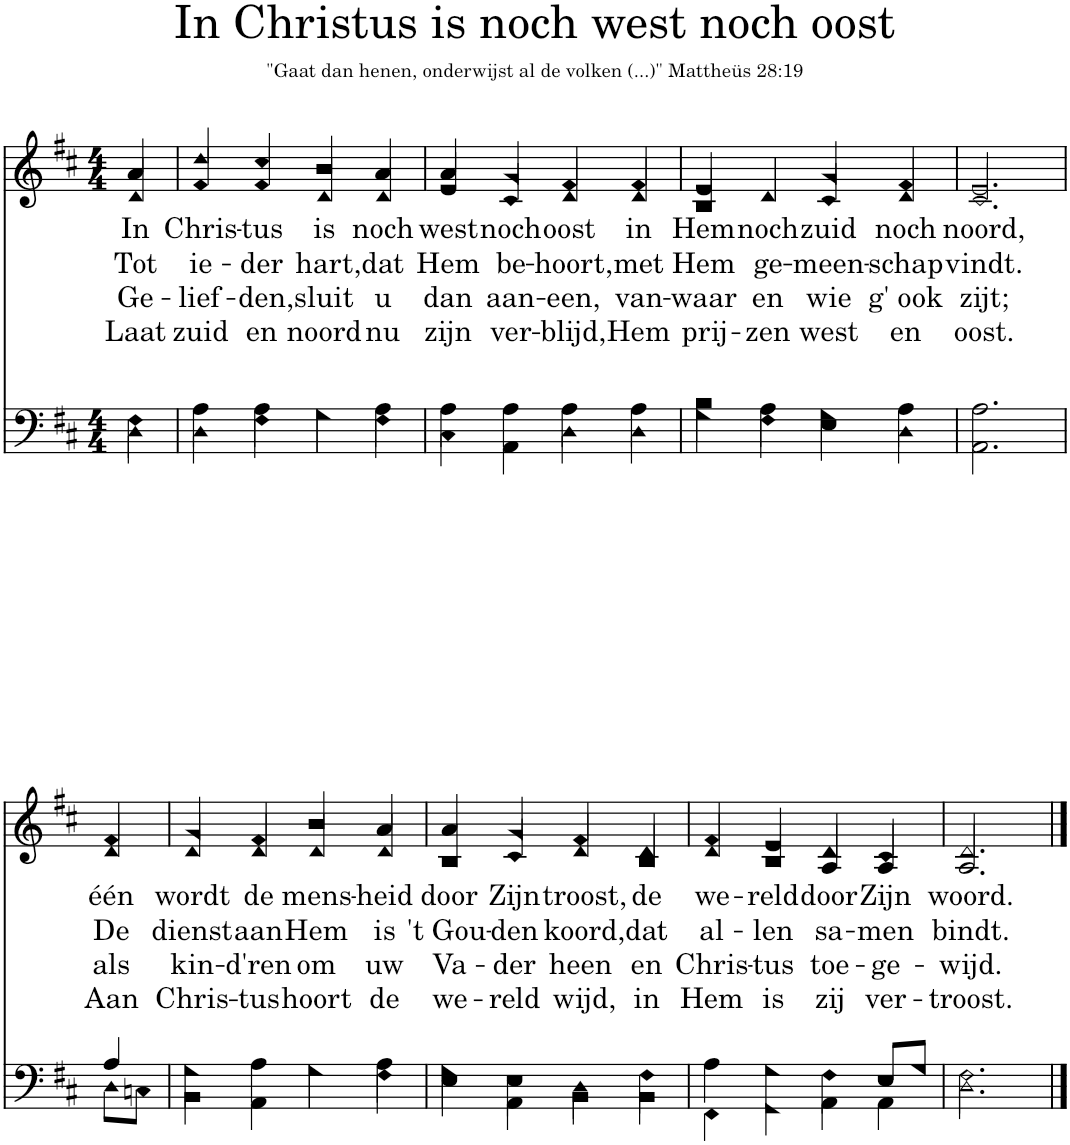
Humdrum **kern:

**kern	**kern	**text	**text	**text	**text
*part2	*part1	*part1	*part1	*part1	*part1
*staff2	*staff1	*staff1	*staff1	*staff1	*staff1
*I"Men	*I"Women	*	*	*	*
*clefF4	*clefG2	*	*	*	*
*k[f#c#]	*k[f#c#]	*	*	*	*
*M4/4	*M4/4	*	*	*	*
=1	=1	=1	=1	=1	=1
*^	*	*	*	*	*
!	!	!	!LO:LY:b	!LO:LY:b	!LO:LY:b	!LO:LY:b
*	*	*^	*	*	*	*
4F#\	4D\	4a/	4d/	In	Tot	Ge-	Laat
=2	=2	=2	=2	=2	=2	=2	=2
!	!	!	!	!LO:LY:b	!LO:LY:b	!LO:LY:b	!LO:LY:b
4A\	4D\	4dd/	4f#/	Chris-	ie-	-lief-	zuid
!	!	!	!	!LO:LY:b	!LO:LY:b	!LO:LY:b	!LO:LY:b
4A\	4F#\	4cc#/	4f#/	-tus	-der	-den,	en
!	!	!	!	!LO:LY:b	!LO:LY:b	!LO:LY:b	!LO:LY:b
4G\	4G\	4b/	4d/	is	hart,	sluit	noord
!	!	!	!	!LO:LY:b	!LO:LY:b	!LO:LY:b	!LO:LY:b
4A\	4F#\	4a/	4d/	noch	dat	u	nu
=3	=3	=3	=3	=3	=3	=3	=3
!	!	!	!	!LO:LY:b	!LO:LY:b	!LO:LY:b	!LO:LY:b
4A\	4C#\	4a/	4e/	west	Hem	dan	zijn
!	!	!	!	!LO:LY:b	!LO:LY:b	!LO:LY:b	!LO:LY:b
4A\	4AA\	4g/	4c#/	noch	be-	aan-	ver-
!	!	!	!	!LO:LY:b	!LO:LY:b	!LO:LY:b	!LO:LY:b
4A\	4D\	4f#/	4d/	oost	-hoort,	-een,	-blijd,
!	!	!	!	!LO:LY:b	!LO:LY:b	!LO:LY:b	!LO:LY:b
4A\	4D\	4f#/	4d/	in	met	van-	Hem
=4	=4	=4	=4	=4	=4	=4	=4
!	!	!	!	!LO:LY:b	!LO:LY:b	!LO:LY:b	!LO:LY:b
4B\	4G\	4e/	4B/	Hem	Hem	-waar	prij-
!	!	!	!	!LO:LY:b	!LO:LY:b	!LO:LY:b	!LO:LY:b
4A\	4F#\	4d/	4d/	noch	ge-	en	-zen
!	!	!	!	!LO:LY:b	!LO:LY:b	!LO:LY:b	!LO:LY:b
4G\	4E\	4g/	4c#/	zuid	-meen-	wie	west
!	!	!	!	!LO:LY:b	!LO:LY:b	!LO:LY:b	!LO:LY:b
4A\	4D\	4f#/	4d/	noch	-schap	g' ook	en
=5	=5	=5	=5	=5	=5	=5	=5
!	!	!	!	!LO:LY:b	!LO:LY:b	!LO:LY:b	!LO:LY:b
2.A\	2.AA\	2.e/	2.c#/	noord,	vindt.	zijt;	oost.
!!LO:LB:g=z	!!
=6	=6	=6	=6	=6	=6	=6	=6
!	!	!	!	!LO:LY:b	!LO:LY:b	!LO:LY:b	!LO:LY:b
4A/	8D\L	4f#/	4d/	één	De	als	Aan
.	8Cn\J	.	.	.	.	.	.
=7	=7	=7	=7	=7	=7	=7	=7
!	!	!	!	!LO:LY:b	!LO:LY:b	!LO:LY:b	!LO:LY:b
4G\	4BB\	4g/	4d/	wordt	dienst	kin-	Chris-
!	!	!	!	!LO:LY:b	!LO:LY:b	!LO:LY:b	!LO:LY:b
4A\	4AA\	4f#/	4d/	de	aan	-d'ren	-tus
!	!	!	!	!LO:LY:b	!LO:LY:b	!LO:LY:b	!LO:LY:b
4G\	4G\	4b/	4d/	mens-	Hem	om	hoort
!	!	!	!	!LO:LY:b	!LO:LY:b	!LO:LY:b	!LO:LY:b
4A\	4F#\	4a/	4d/	-heid	is	uw	de
=8	=8	=8	=8	=8	=8	=8	=8
!	!	!	!	!LO:LY:b	!LO:LY:b	!LO:LY:b	!LO:LY:b
4G\	4E\	4a/	4B/	door	't Gou-	Va-	we-
!	!	!	!	!LO:LY:b	!LO:LY:b	!LO:LY:b	!LO:LY:b
4E\	4AA\	4g/	4c#/	Zijn	-den	-der	-reld
!	!	!	!	!LO:LY:b	!LO:LY:b	!LO:LY:b	!LO:LY:b
4D\	4BB\	4f#/	4d/	troost,	koord,	heen	wijd,
!	!	!	!	!LO:LY:b	!LO:LY:b	!LO:LY:b	!LO:LY:b
4F#\	4BB\	4d/	4B/	de	dat	en	in
=9	=9	=9	=9	=9	=9	=9	=9
!	!	!	!	!LO:LY:b	!LO:LY:b	!LO:LY:b	!LO:LY:b
4A\	4FF#\	4f#/	4d/	we-	al-	Chris-	Hem
!	!	!	!	!LO:LY:b	!LO:LY:b	!LO:LY:b	!LO:LY:b
4G\	4GG\	4e/	4B/	-reld	-len	-tus	is
!	!	!	!	!LO:LY:b	!LO:LY:b	!LO:LY:b	!LO:LY:b
4F#\	4AA\	4d/	4A/	door	sa-	toe-	zij
!	!	!	!	!LO:LY:b	!LO:LY:b	!LO:LY:b	!LO:LY:b
8E/L	4AA\	4c#/	4A/	Zijn	-men	-ge-	ver-
8G/J	.	.	.	.	.	.	.
=10	=10	=10	=10	=10	=10	=10	=10
!	!	!	!	!LO:LY:b	!LO:LY:b	!LO:LY:b	!LO:LY:b
2.F#\	2.D\	2.d/	2.A/	woord.	bindt.	-wijd.	-troost.
*v	*v	*	*	*	*	*	*
*	*v	*v	*	*	*	*
==	==	==	==	==	==
*-	*-	*-	*-	*-	*-
